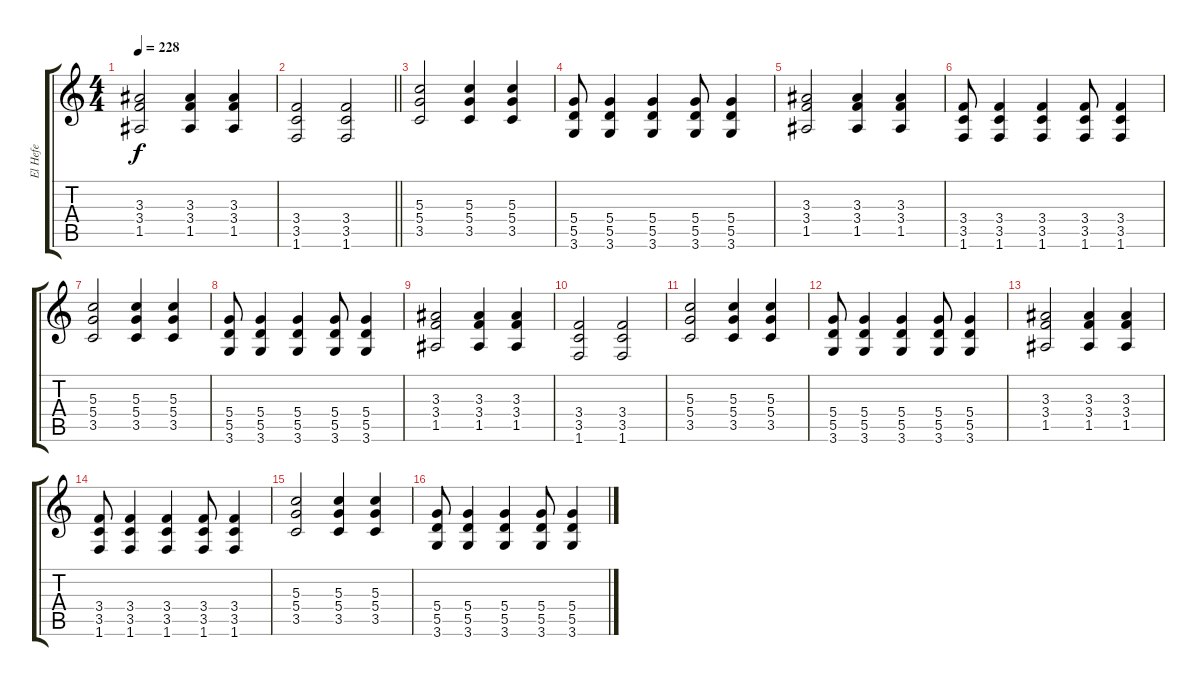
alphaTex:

\track ("El Hefe" "El Hefe") {instrument distortionguitar}
\staff {score tabs}
\tuning (E4 B3 G3 D3 A2 E2) {hide}
\ts (4 4)
\tempo 228
\clef g2
\ks c
(3.3 3.4 1.5).2{dy f} (3.3 3.4 1.5).4 (3.3 3.4 1.5).4 |
\barLineRight lightlight
(3.4 3.5 1.6).2 (3.4 3.5 1.6).2 |
\section ("" "")
(5.3 5.4 3.5).2 (5.3 5.4 3.5).4 (5.3 5.4 3.5).4 |
(5.4 5.5 3.6).8 (5.4 5.5 3.6).4 (5.4 5.5 3.6).4 (5.4 5.5 3.6).8 (5.4 5.5 3.6).4 |
(3.3 3.4 1.5).2 (3.3 3.4 1.5).4 (3.3 3.4 1.5).4 |
(3.4 3.5 1.6).8 (3.4 3.5 1.6).4 (3.4 3.5 1.6).4 (3.4 3.5 1.6).8 (3.4 3.5 1.6).4 |
(5.3 5.4 3.5).2 (5.3 5.4 3.5).4 (5.3 5.4 3.5).4 |
(5.4 5.5 3.6).8 (5.4 5.5 3.6).4 (5.4 5.5 3.6).4 (5.4 5.5 3.6).8 (5.4 5.5 3.6).4 |
(3.3 3.4 1.5).2 (3.3 3.4 1.5).4 (3.3 3.4 1.5).4 |
(3.4 3.5 1.6).2 (3.4 3.5 1.6).2 |
(5.3 5.4 3.5).2 (5.3 5.4 3.5).4 (5.3 5.4 3.5).4 |
(5.4 5.5 3.6).8 (5.4 5.5 3.6).4 (5.4 5.5 3.6).4 (5.4 5.5 3.6).8 (5.4 5.5 3.6).4 |
(3.3 3.4 1.5).2 (3.3 3.4 1.5).4 (3.3 3.4 1.5).4 |
(3.4 3.5 1.6).8 (3.4 3.5 1.6).4 (3.4 3.5 1.6).4 (3.4 3.5 1.6).8 (3.4 3.5 1.6).4 |
(5.3 5.4 3.5).2 (5.3 5.4 3.5).4 (5.3 5.4 3.5).4 |
(5.4 5.5 3.6).8 (5.4 5.5 3.6).4 (5.4 5.5 3.6).4 (5.4 5.5 3.6).8 (5.4 5.5 3.6).4
